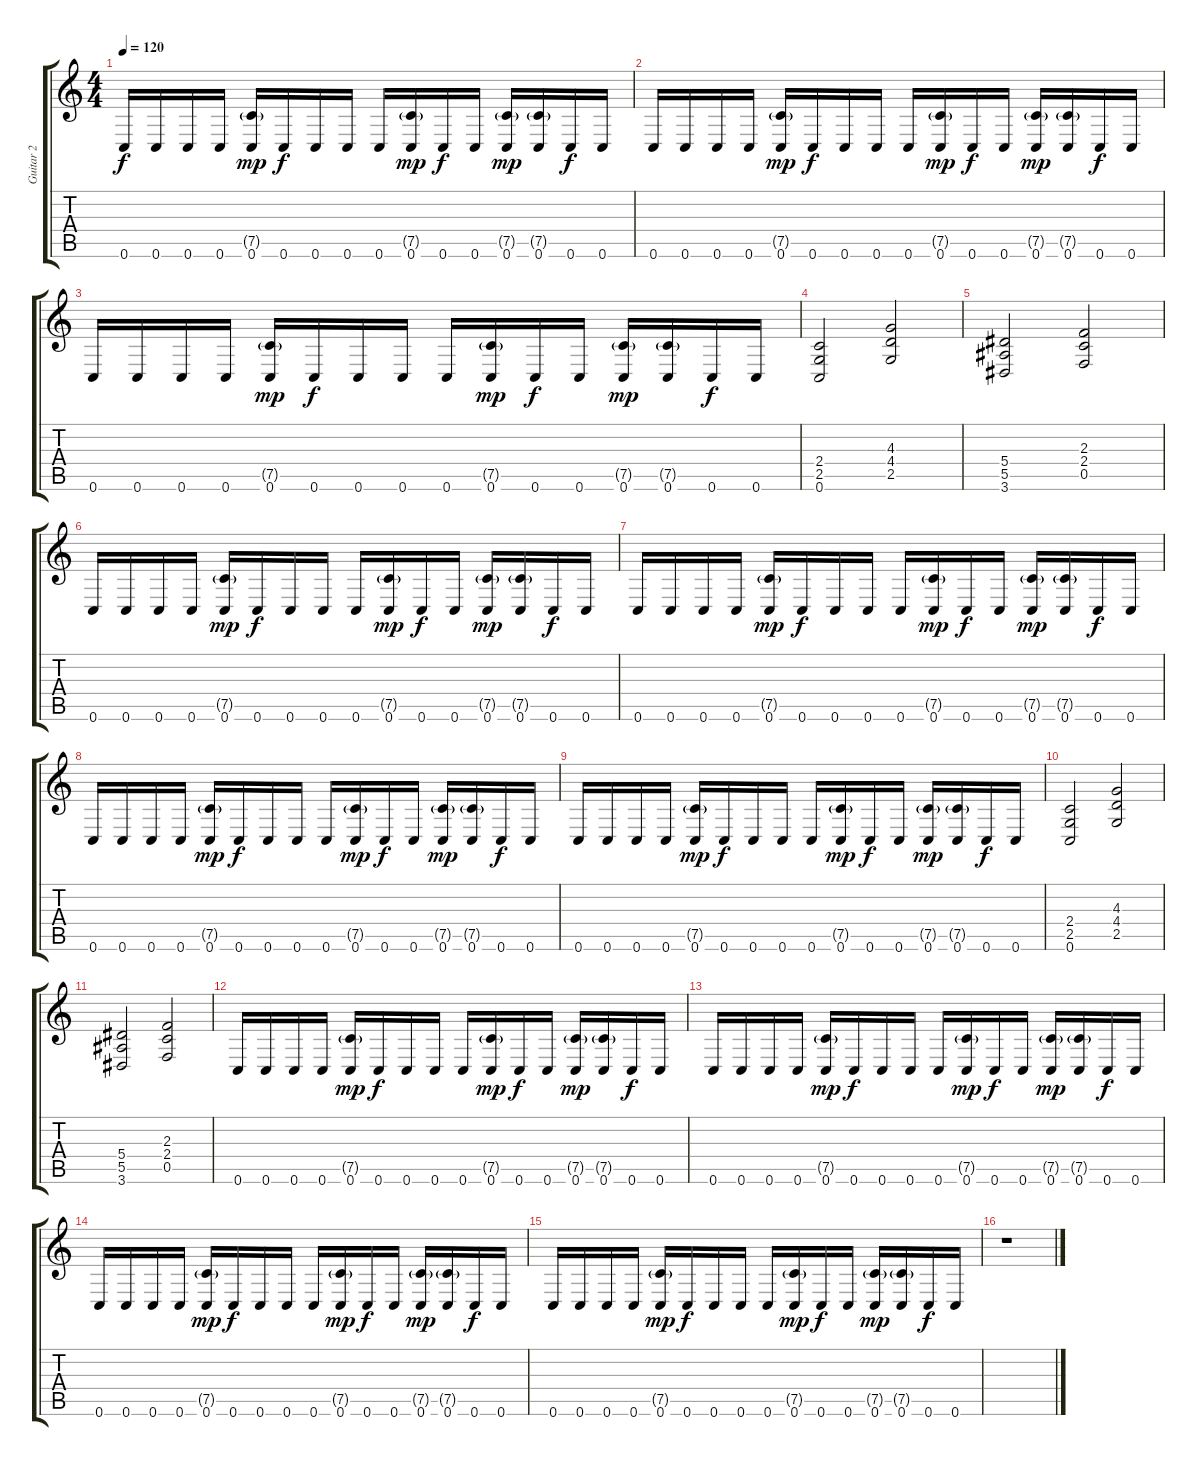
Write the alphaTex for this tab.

\track ("Guitar 2" "Guitar 2") {instrument distortionguitar}
\staff {score tabs}
\tuning (C4 G3 Eb3 Bb2 F2 C2) {hide}
\ts (4 4)
\tempo 120
\clef g2
\ks c
0.6.16{dy f} 0.6.16 0.6.16 0.6.16 (7.5{g} 0.6).16{dy mp} 0.6.16{dy f} 0.6.16 0.6.16 0.6.16 (7.5{g} 0.6).16{dy mp} 0.6.16{dy f} 0.6.16 (7.5{g} 0.6).16{dy mp} (7.5{g} 0.6).16 0.6.16{dy f} 0.6.16 |
0.6.16 0.6.16 0.6.16 0.6.16 (7.5{g} 0.6).16{dy mp} 0.6.16{dy f} 0.6.16 0.6.16 0.6.16 (7.5{g} 0.6).16{dy mp} 0.6.16{dy f} 0.6.16 (7.5{g} 0.6).16{dy mp} (7.5{g} 0.6).16 0.6.16{dy f} 0.6.16 |
0.6.16 0.6.16 0.6.16 0.6.16 (7.5{g} 0.6).16{dy mp} 0.6.16{dy f} 0.6.16 0.6.16 0.6.16 (7.5{g} 0.6).16{dy mp} 0.6.16{dy f} 0.6.16 (7.5{g} 0.6).16{dy mp} (7.5{g} 0.6).16 0.6.16{dy f} 0.6.16 |
(2.4 2.5 0.6).2 (4.3 4.4 2.5).2 |
(5.4 5.5 3.6).2 (2.3 2.4 0.5).2 |
0.6.16{instrument distortionguitar} 0.6.16 0.6.16 0.6.16 (7.5{g} 0.6).16{dy mp} 0.6.16{dy f} 0.6.16 0.6.16 0.6.16 (7.5{g} 0.6).16{dy mp} 0.6.16{dy f} 0.6.16 (7.5{g} 0.6).16{dy mp} (7.5{g} 0.6).16 0.6.16{dy f} 0.6.16 |
0.6.16 0.6.16 0.6.16 0.6.16 (7.5{g} 0.6).16{dy mp} 0.6.16{dy f} 0.6.16 0.6.16 0.6.16 (7.5{g} 0.6).16{dy mp} 0.6.16{dy f} 0.6.16 (7.5{g} 0.6).16{dy mp} (7.5{g} 0.6).16 0.6.16{dy f} 0.6.16 |
0.6.16 0.6.16 0.6.16 0.6.16 (7.5{g} 0.6).16{dy mp} 0.6.16{dy f} 0.6.16 0.6.16 0.6.16 (7.5{g} 0.6).16{dy mp} 0.6.16{dy f} 0.6.16 (7.5{g} 0.6).16{dy mp} (7.5{g} 0.6).16 0.6.16{dy f} 0.6.16 |
0.6.16 0.6.16 0.6.16 0.6.16 (7.5{g} 0.6).16{dy mp} 0.6.16{dy f} 0.6.16 0.6.16 0.6.16 (7.5{g} 0.6).16{dy mp} 0.6.16{dy f} 0.6.16 (7.5{g} 0.6).16{dy mp} (7.5{g} 0.6).16 0.6.16{dy f} 0.6.16 |
(2.4 2.5 0.6).2 (4.3 4.4 2.5).2 |
(5.4 5.5 3.6).2 (2.3 2.4 0.5).2 |
0.6.16{instrument distortionguitar} 0.6.16 0.6.16 0.6.16 (7.5{g} 0.6).16{dy mp} 0.6.16{dy f} 0.6.16 0.6.16 0.6.16 (7.5{g} 0.6).16{dy mp} 0.6.16{dy f} 0.6.16 (7.5{g} 0.6).16{dy mp} (7.5{g} 0.6).16 0.6.16{dy f} 0.6.16 |
0.6.16 0.6.16 0.6.16 0.6.16 (7.5{g} 0.6).16{dy mp} 0.6.16{dy f} 0.6.16 0.6.16 0.6.16 (7.5{g} 0.6).16{dy mp} 0.6.16{dy f} 0.6.16 (7.5{g} 0.6).16{dy mp} (7.5{g} 0.6).16 0.6.16{dy f} 0.6.16 |
0.6.16 0.6.16 0.6.16 0.6.16 (7.5{g} 0.6).16{dy mp} 0.6.16{dy f} 0.6.16 0.6.16 0.6.16 (7.5{g} 0.6).16{dy mp} 0.6.16{dy f} 0.6.16 (7.5{g} 0.6).16{dy mp} (7.5{g} 0.6).16 0.6.16{dy f} 0.6.16 |
0.6.16 0.6.16 0.6.16 0.6.16 (7.5{g} 0.6).16{dy mp} 0.6.16{dy f} 0.6.16 0.6.16 0.6.16 (7.5{g} 0.6).16{dy mp} 0.6.16{dy f} 0.6.16 (7.5{g} 0.6).16{dy mp} (7.5{g} 0.6).16 0.6.16{dy f} 0.6.16 |
\section ("" "")
r.1
